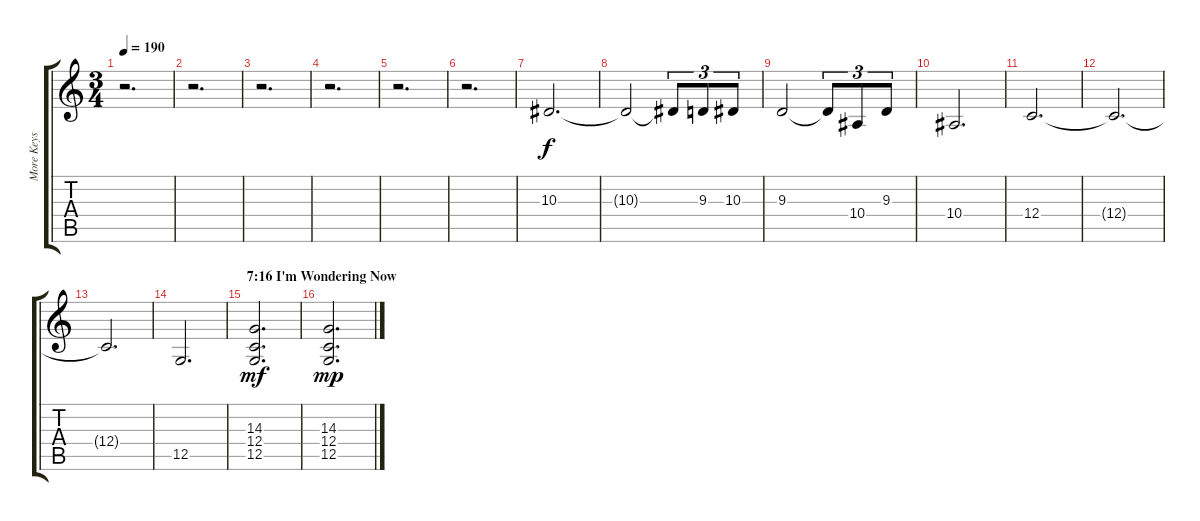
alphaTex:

\track ("More Keys" "More Keys") {instrument stringensemble1}
\staff {score tabs}
\tuning (D4 A3 F3 C3 G2 C2) {hide}
\ts (3 4)
\tempo 190
\clef g2
\ks c
r.2{d dy f} |
r.2{d} |
r.2{d} |
r.2{d} |
r.2{d} |
r.2{d} |
10.3.2{d} |
10.3{t}.2 10.3{t}.8{tu (3 2)} 9.3.8{tu (3 2)} 10.3.8{tu (3 2)} |
9.3.2 9.3{t}.8{tu (3 2)} 10.4.8{tu (3 2)} 9.3.8{tu (3 2)} |
10.4.2{d} |
12.4.2{d} |
12.4{t}.2{d} |
12.4{t}.2{d} |
12.5.2{d} |
\section ("" "7:16 I'm Wondering Now")
(14.3 12.4 12.5).2{d dy mf} |
(14.3 12.4 12.5).2{d dy mp}
